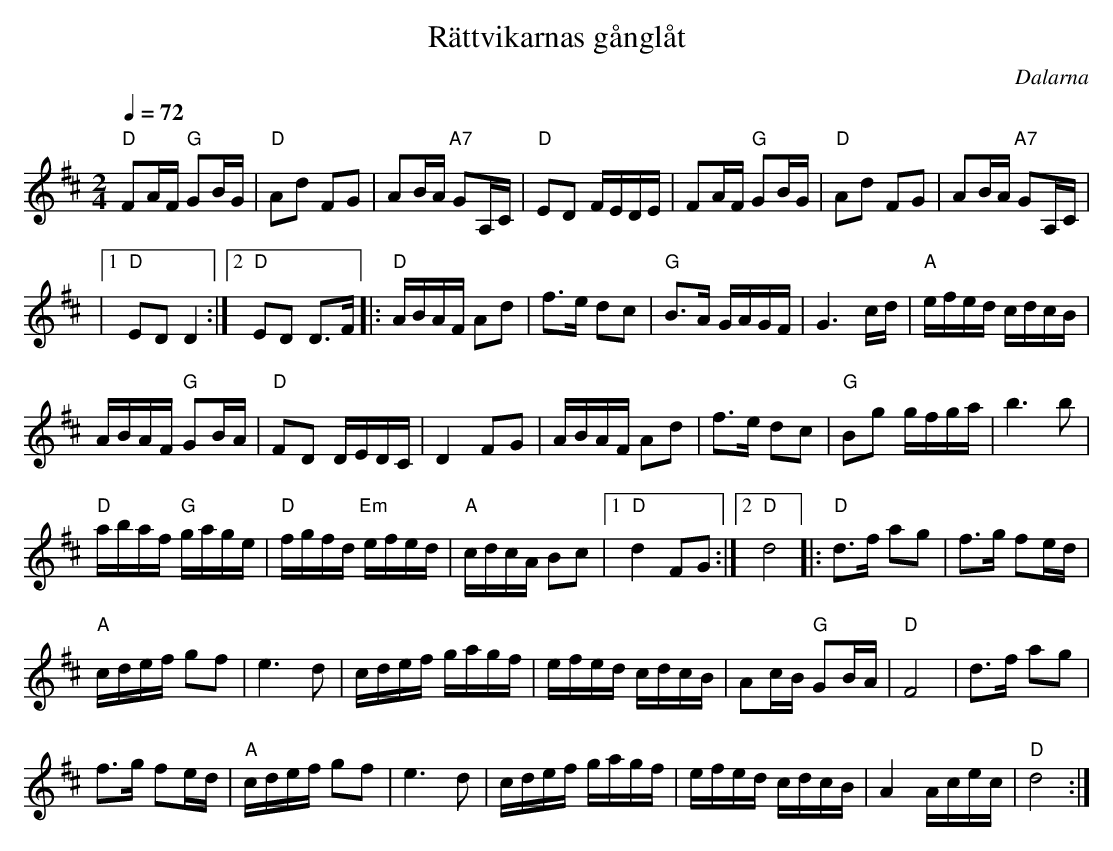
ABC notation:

X:1
T: Rättvikarnas gånglåt
O: Dalarna
Q: 1/4=72
M: 2/4
L: 1/8
K: D
"D"FA/F/ "G"GB/G/ | "D"Ad FG | AB/A/ "A7"GA,/C/ | "D"ED F/E/D/E/ | FA/F/ "G"GB/G/ | "D"Ad FG | AB/A/ "A7"GA,/C/ |
|1 "D"ED D2 :|2 "D"ED D>F |: "D"A/B/A/F/ Ad | f>e dc | "G"B>A G/A/G/F/ | G3 c/d/ | "A"e/f/e/d/ c/d/c/B/ |
A/B/A/F/ "G"GB/A/ | "D"FD D/E/D/C/ | D2 FG | A/B/A/F/ Ad | f>e dc | "G"Bg g/f/g/a/ | b3 b |
"D"a/b/a/f/ "G"g/a/g/e/ | "D"f/g/f/d/ "Em"e/f/e/d/ | "A"c/d/c/A/ Bc |1 "D"d2 FG :|2 "D"d4 |: "D"d>f ag | f>g fe/d/ |
"A"c/d/e/f/ gf | e3 d | c/d/e/f/ g/a/g/f/ | e/f/e/d/ c/d/c/B/ | Ac/B/ "G"GB/A/ | "D"F4 | d>f ag |
f>g fe/d/ | "A"c/d/e/f/ gf | e3 d | c/d/e/f/ g/a/g/f/ | e/f/e/d/ c/d/c/B/ | A2 A/c/e/c/ | "D"d4 :|]
